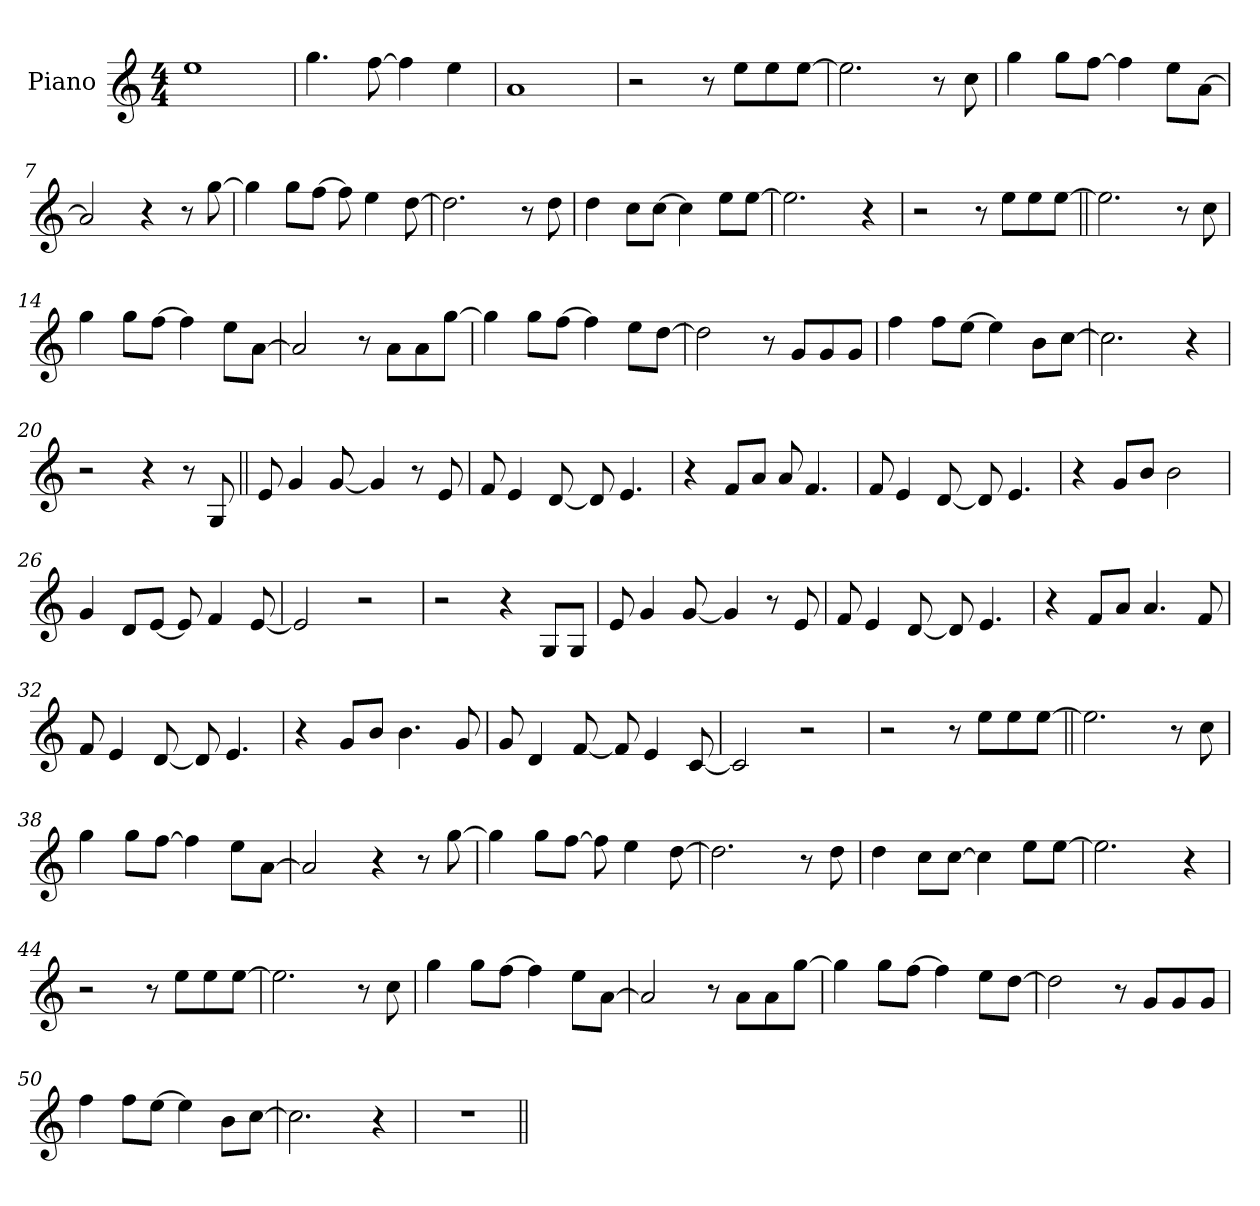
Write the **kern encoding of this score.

**kern
*part1
*staff1
*I"Piano
*I'Pno.
*clefG2
*k[]
*M4/4
=1
1ee!
=2
4.gg!
[8ff!
4ff!]
4ee!
=3
1a!
=4
2r
8r
8ee!L
8ee!
[8ee!J
=5
2.ee!]
8r
8cc!
=6
4gg!
8gg!L
[8ff!J
4ff!]
8ee!L
[8a!J
=7
2a!]
4r
8r
[8gg!
=8
4gg!]
8gg!L
[8ff!J
8ff!]
4ee!
[8dd!
=9
2.dd!]
8r
8dd!
=10
4dd!
8cc!L
[8cc!J
4cc!]
8ee!L
[8ee!J
=11
2.ee!]
4r
=12
2r
8r
8eeL
8ee
[8eeJ
=13||
2.ee]
8r
8cc
=14
4gg
8ggL
[8ffJ
4ff]
8eeL
[8aJ
=15
2a]
8r
8aL
8a
[8ggJ
=16
4gg]
8ggL
[8ffJ
4ff]
8eeL
[8ddJ
=17
2dd]
8r
8gL
8g
8gJ
=18
4ff
8ffL
[8eeJ
4ee]
8bL
[8ccJ
=19
2.cc]
4r
=20
2r
4r
8r
8G
=21||
8e
4g
[8g
4g]
8r
8e
=22
8f
4e
[8d
8d]
4.e
=23
4r
8fL
8aJ
8a
4.f
=24
8f
4e
[8d
8d]
4.e
=25
4r
8gL
8bJ
2b
=26
4g
8dL
[8eJ
8e]
4f
[8e
=27
2e]
2r
=28
2r
4r
8GL
8GJ
=29
8e
4g
[8g
4g]
8r
8e
=30
8f
4e
[8d
8d]
4.e
=31
4r
8fL
8aJ
4.a
8f
=32
8f
4e
[8d
8d]
4.e
=33
4r
8gL
8bJ
4.b
8g
=34
8g
4d
[8f
8f]
4e
[8c
=35
2c]
2r
=36
2r
8r
8eeL
8ee
[8eeJ
=37||
2.ee]
8r
8cc
=38
4gg
8ggL
[8ffJ
4ff]
8eeL
[8aJ
=39
2a]
4r
8r
[8gg
=40
4gg]
8ggL
[8ffJ
8ff]
4ee
[8dd
=41
2.dd]
8r
8dd
=42
4dd
8ccL
[8ccJ
4cc]
8eeL
[8eeJ
=43
2.ee]
4r
=44
2r
8r
8eeL
8ee
[8eeJ
=45
2.ee]
8r
8cc
=46
4gg
8ggL
[8ffJ
4ff]
8eeL
[8aJ
=47
2a]
8r
8aL
8a
[8ggJ
=48
4gg]
8ggL
[8ffJ
4ff]
8eeL
[8ddJ
=49
2dd]
8r
8gL
8g
8gJ
=50
4ff
8ffL
[8eeJ
4ee]
8bL
[8ccJ
=51
2.cc]
4r
=52
1r
=||
*-
